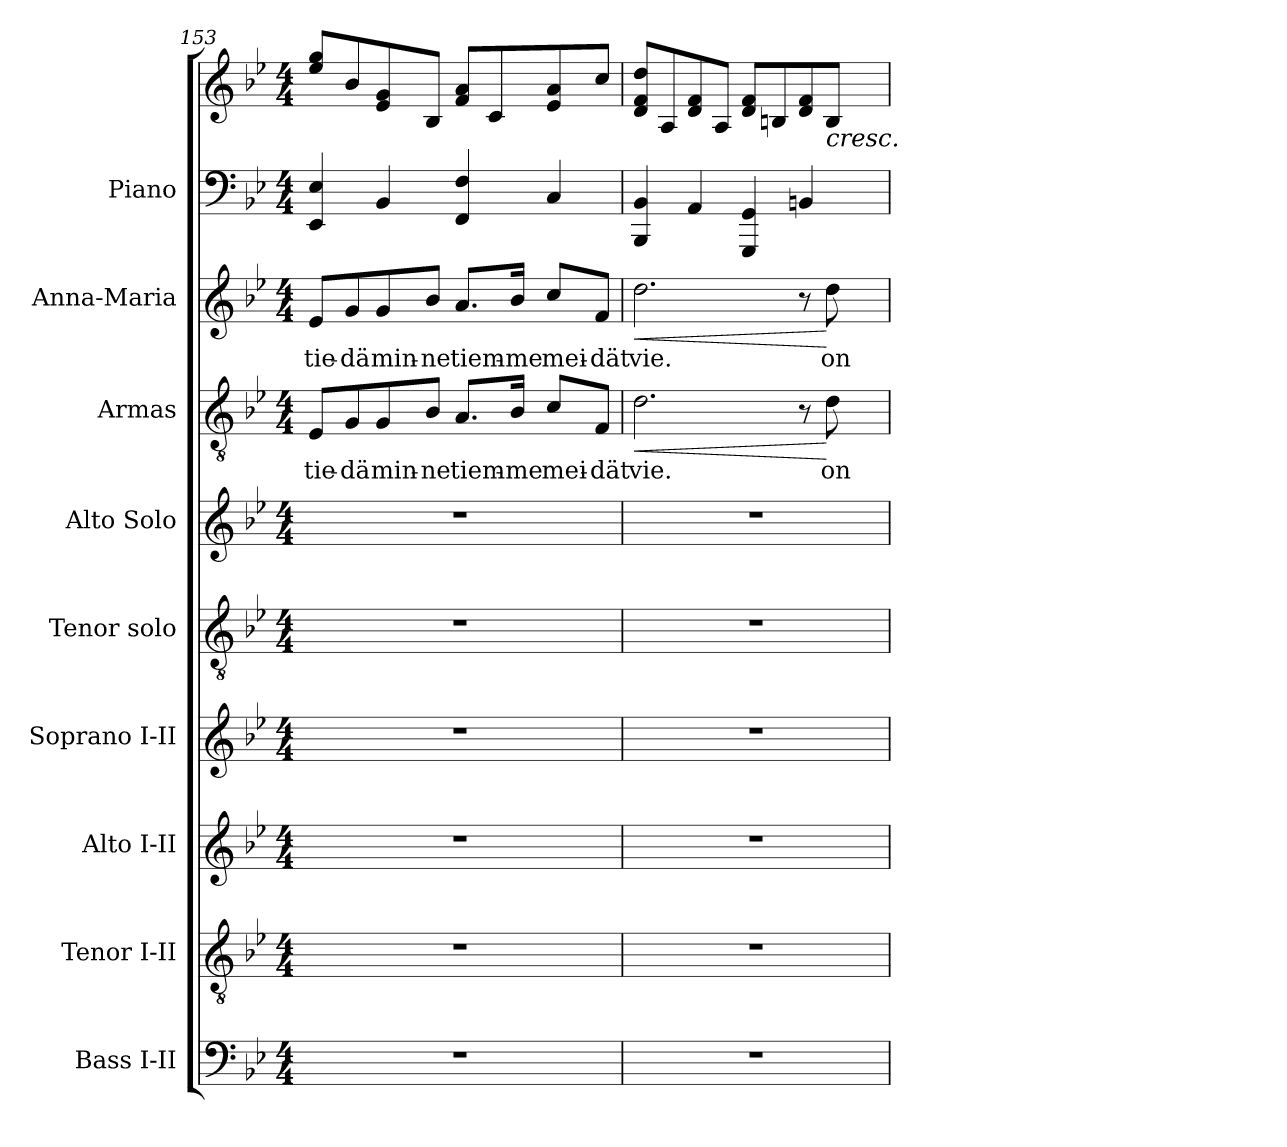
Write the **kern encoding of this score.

**kern	**kern	**kern	**kern	**kern	**kern	**kern	**text	**dynam	**kern	**text	**dynam	**kern	**kern	**dynam
*part9	*part8	*part7	*part6	*part5	*part4	*part3	*part3	*part3	*part2	*part2	*part2	*part1	*part1	*part1
*staff10	*staff9	*staff8	*staff7	*staff6	*staff5	*staff4	*staff4	*staff4	*staff3	*staff3	*staff3	*staff2	*staff1	*staff1/2
*I"Bass I-II	*I"Tenor I-II	*I"Alto I-II	*I"Soprano I-II	*I"Tenor solo	*I"Alto Solo	*I"Armas	*	*	*I"Anna-Maria	*	*	*I"Piano	*	*
*I'B.	*I'T.	*I'A.	*I'S.	*I'T. Solo	*I'A. Solo	*I'Armas	*	*	*I'A-M	*	*	*I'Pno.	*	*
*clefF4	*clefGv2	*clefG2	*clefG2	*clefGv2	*clefG2	*clefGv2	*	*	*clefG2	*	*	*clefF4	*clefG2	*
*	*ITrd7c12	*	*	*ITrd7c12	*	*ITrd7c12	*	*	*	*	*	*	*	*
*k[b-e-]	*k[b-e-]	*k[b-e-]	*k[b-e-]	*k[b-e-]	*k[b-e-]	*k[b-e-]	*	*	*k[b-e-]	*	*	*k[b-e-]	*k[b-e-]	*
*B-:	*B-:	*B-:	*B-:	*B-:	*B-:	*B-:	*	*	*B-:	*	*	*B-:	*B-:	*
*M4/4	*M4/4	*M4/4	*M4/4	*M4/4	*M4/4	*M4/4	*	*	*M4/4	*	*	*M4/4	*M4/4	*
=153	=153	=153	=153	=153	=153	=153	=153	=153	=153	=153	=153	=153	=153	=153
!	!	!	!	!	!	!	!LO:LY:b:color=#000000	!	!	!	!	!	!	!
!	!	!	!	!	!	!	!	!	!	!LO:LY:b:color=#000000	!	!	!	!
1r	1r	1r	1r	1r	1r	8EE-i/L	tie-	.	8e-i/L	tie-	.	4EE-i/ 4E-i	8ee-i/ 8ggiL	.
!	!	!	!	!	!	!	!LO:LY:b:color=#000000	!	!	!	!	!	!	!
!	!	!	!	!	!	!	!	!	!	!LO:LY:b:color=#000000	!	!	!	!
.	.	.	.	.	.	8GGi/	-dä	.	8gi/	-dä	.	.	8b-i/	.
!	!	!	!	!	!	!	!LO:LY:b:color=#000000	!	!	!	!	!	!	!
!	!	!	!	!	!	!	!	!	!	!LO:LY:b:color=#000000	!	!	!	!
.	.	.	.	.	.	8GGi/	min-	.	8gi/	min-	.	4BB-i/	8e-i/ 8gi	.
!	!	!	!	!	!	!	!LO:LY:b:color=#000000	!	!	!	!	!	!	!
!	!	!	!	!	!	!	!	!	!	!LO:LY:b:color=#000000	!	!	!	!
.	.	.	.	.	.	8BB-i/J	-ne	.	8b-i/J	-ne	.	.	8B-i/J	.
!	!	!	!	!	!	!	!LO:LY:b:color=#000000	!	!	!	!	!	!	!
!	!	!	!	!	!	!	!	!	!	!LO:LY:b:color=#000000	!	!	!	!
.	.	.	.	.	.	8.AAi/L	tiem-	.	8.ai/L	tiem-	.	4FFi/ 4Fi	8fi/ 8aiL	.
.	.	.	.	.	.	.	.	.	.	.	.	.	8ci/	.
!	!	!	!	!	!	!	!LO:LY:b:color=#000000	!	!	!	!	!	!	!
!	!	!	!	!	!	!	!	!	!	!LO:LY:b:color=#000000	!	!	!	!
.	.	.	.	.	.	16BB-i/Jk	-me	.	16b-i/Jk	-me	.	.	.	.
!	!	!	!	!	!	!	!LO:LY:b:color=#000000	!	!	!	!	!	!	!
!	!	!	!	!	!	!	!	!	!	!LO:LY:b:color=#000000	!	!	!	!
.	.	.	.	.	.	8Ci/L	mei-	.	8cci/L	mei-	.	4Ci/	8e-i/ 8ai	.
!	!	!	!	!	!	!	!LO:LY:b:color=#000000	!	!	!	!	!	!	!
!	!	!	!	!	!	!	!	!	!	!LO:LY:b:color=#000000	!	!	!	!
.	.	.	.	.	.	8FFi/J	-dät	.	8fi/J	-dät	.	.	8cci/J	.
!!LO:LB:g=z
=154	=154	=154	=154	=154	=154	=154	=154	=154	=154	=154	=154	=154	=154	=154
!	!	!	!	!	!	!	!LO:LY:b:color=#000000	!LO:HP:b	!	!	!	!	!	!
!	!	!	!	!	!	!	!	!	!	!LO:LY:b:color=#000000	!LO:HP:b	!	!	!
1r	1r	1r	1r	1r	1r	2.Di\	vie.	<	2.ddi\	vie.	<	4BBB-i/ 4BB-i	8di/ 8fi 8ddiL	.
.	.	.	.	.	.	.	.	.	.	.	.	.	8Ai/	.
.	.	.	.	.	.	.	.	.	.	.	.	4AAi/	8di/ 8fi	[
.	.	.	.	.	.	.	.	.	.	.	.	.	8Ai/J	.
.	.	.	.	.	.	.	.	.	.	.	.	4GGGi/ 4GGi	8di/ 8fiL	.
.	.	.	.	.	.	.	.	.	.	.	.	.	8Bni/	.
.	.	.	.	.	.	8r	.	.	8r	.	.	4BBni/	8di/ 8fi	.
!	!	!	!	!	!	!	!LO:LY:b:color=#000000	!	!	!	!	!	!	!
!	!	!	!	!	!	!	!	!	!	!LO:LY:b:color=#000000	!	!	!	!LO:HP:b
.	.	.	.	.	.	8Di\	on	[	8ddi\	on	[	.	8Bi/J	<
=	=	=	=	=	=	=	=	=	=	=	=	=	=	=
*-	*-	*-	*-	*-	*-	*-	*-	*-	*-	*-	*-	*-	*-	*-
